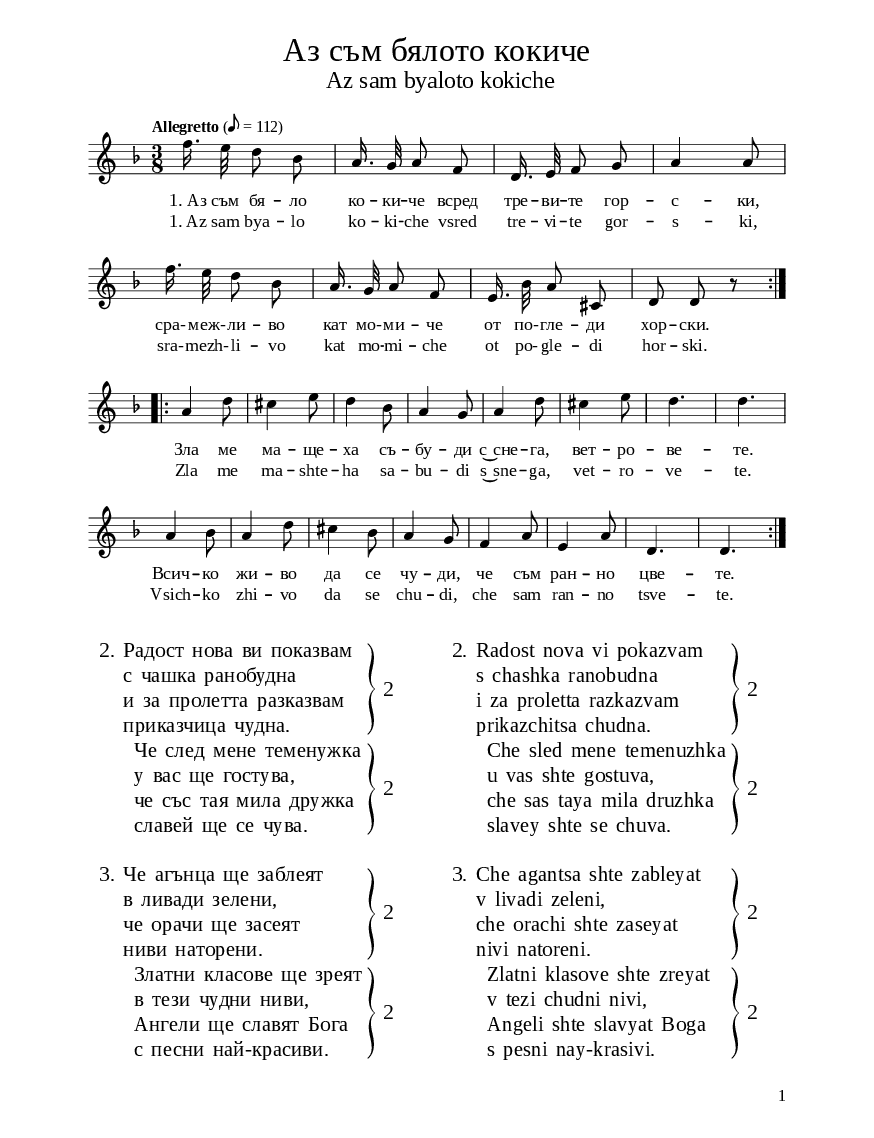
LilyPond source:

  \version "2.24.0"

% include paper part and global functions
\include "include/globals.ily"

"rightBraces047" = \markup {
  \column {
    % repeat braces
    \translate #'(0 . -3.1 )
    \right-brace #44

    \translate #'(0 . -5.2 )
    \right-brace #44

    \translate #'(0 . -7.6 )
    \right-brace #44

    \translate #'(0 . -5.2 )
    \right-brace #44

  }
  \column {
    % repeat numbers
    \translate #'(0 . -3.7 )
    2

    \translate #'(0 . -9.3 )
    2

    \translate #'(0 . -11.9 )
    2

    \translate #'(0 . -9.7 )
    2
  }
}

\bookpart {
  \label #'ref047
  \tocItem \markup "Аз съм бялото кокиче –  Аz sam byaloto kokiche"
  \include "include/bookpart-paper.ily"
  \score {
    \include "include/score-layout.ily"


    \new Voice \absolute  {
      \clef treble
      \key d \minor
      \time 3/8
      \tempoFunc "Allegretto" 8 "112"
      \autoBeamOff

      f''16. e''32 d''8 bes' | a'16. g'32 a'8 f' | d'16. e'32 f'8 g' | a'4 a'8 \break |
      f''16. e''32 d''8 bes' | a'16. g'32 a'8 f' | e'16. bes'32 a'8 cis' | d'8 d' r | \bar ":|." \break
      \repeat volta 2 {
        \bar ":|.|:"
        a'4 d''8 | cis''4 e''8 | d''4 bes'8 | a'4 g'8 | a'4 d''8 | cis''4 e''8 | d''4. |  d''4. \break | % 17
        a'4 bes'8 | a'4 d''8 | cis''4 bes'8 |  a'4 g'8 | f'4 a'8 | e'4 a'8 |  d'4. | d'4.
      } \break |
    }

    \addlyrics {
      "1. Аз" съм бя -- ло ко -- ки -- че
      всред тре -- ви -- те гор -- с -- ки,
      "сра-" -- "меж-" -- ли -- во кат "мо-" -- ми -- че
      от "по-" -- гле -- ди хор -- ски. Зла ме ма -- ще -- ха съ -- бу -- ди
      с~сне -- га, вет -- ро -- ве -- те.
      Всич -- ко жи -- во да се чу -- ди,
      че съм ран -- но цве -- те.}
      \addlyrics {
        "1. Az" sam bya -- lo ko -- ki -- che
        vsred tre -- vi -- te gor -- s -- ki,
        "sra-" -- "mezh-" -- li -- vo kat mo -- mi -- che
        ot "po-" -- gle -- di hor -- ski. Zla me ma -- shte -- ha sa -- bu -- di
        s~sne -- ga, vet -- ro -- ve -- te.
        Vsich -- ko zhi -- vo da se chu -- di,
        che sam ran -- no tsve -- te.}
        \header {
          title = \titleFunc "Аз съм бялото кокиче" " Аz sam byaloto kokiche"
        }

        \midi{}

      } % score

      \markup \fontsize #bgCoupletFontSize {
        \hspace #1
        \override #`(baseline-skip . ,bgCoupletBaselineSkip)
        \column {
          \line {    2. Радост нова ви показвам }
          \line {   "   " с чашка ранобудна }
          \line {   "   " и за пролетта разказвам }
          \line {   "   " приказчица чудна. }

          \line {  "     " Че след мене теменужка  }
          \line {   "     " у вас ще гостува, }
          \line {   "     " че със тая мила дружка }
          \line {   "     " славей ще се чува. }

          \line { " " }
          \line { 3. Че агънца ще заблеят  }
          \line {   "   " в ливади зелени, }
          \line {   "   " че орачи ще засеят }
          \line {   "   " ниви наторени. }

          \line { "     " Златни класове ще зреят  }
          \line {   "     " в тези чудни ниви, }
          \line {   "     " Ангели ще славят Бога }
          \line {   "     " с песни най-красиви. }
        }  \"rightBraces047"

        \hspace #5
        \override #`(baseline-skip . ,bgCoupletBaselineSkip)
        \column {
          \line {    2. Radost nova vi pokazvam }
          \line {   "   " s chashka ranobudna }
          \line {   "   " i za proletta razkazvam }
          \line {   "   " prikazchitsa chudna. }

          \line {  "     " Che sled mene temenuzhka  }
          \line {   "     " u vas shte gostuva, }
          \line {   "     " che sas taya mila druzhka }
          \line {   "     " slavey shte se chuva. }

          \line { " " }
          \line { 3. Che agantsa shte zableyat  }
          \line {   "   " v livadi zeleni, }
          \line {   "   " che orachi shte zaseyat }
          \line {   "   " nivi natoreni. }

          \line { "     " Zlatni klasove shte zreyat  }
          \line {   "     " v tezi chudni nivi, }
          \line {   "     " Angeli shte slavyat Boga }
          \line {   "     " s pesni nay-krasivi. }
        }  \"rightBraces047" %column
      }  % markup

      \pageBreak

      % include foreign translation(s) of the song
      \version "2.22.0"

\markup \fill-line { \fontsize #6 "Ich bin das weiße Schneeglöckchen" }
\markup \null
\markup \null
\markup \fontsize #+2.5 {
  \hspace #14
  \override #'(baseline-skip . 2)
  \column {
    \line { "   " }

    \line {1. Ich bin das weiße Schneeglöckchen}

    \line { "   "inmitten der Gräsern des Waldes,}

    \line { "   "schüchtern wie ein junges Mädchen }

    \line { "   "unter den Blicken der Menschen. }

    \line { "     "Die böse Stiefmutter hat mich geweckt, }

    \line { "     "mit dem Schnee und mit dem Wind. }

    \line { "     "Alles Lebendige wundert sich, }

    \line { "     "dass ich eine Frühblüher bin.}

    \line { "   " }

    \line { 2. Ich zeige euch eine neue Freude}

    \line { "   "mit einem früh erwachten Glöckchen,}

    \line { "   "und erzähle über den Frühling}

    \line { "   "ein wunderbares Märchen,}

    \line { "     "Dass nach mir das Veilchen}

    \line { "     "bei euch Gast sein wird, }

    \line { "     "und dass man mit dieser lieben Freundin}

    \line { "     "die Nachtigall hören wird.}
    \line { "   " }

    \line { 3. Dass Lämmer blöken werden}

    \line { "   "auf grünen Weiden, }

    \line { "   "die Bauer werden }

    \line { "   "die gedüngten Feldern säen.}

    \line { "     "Goldene Ähren werden reifen,}

    \line { "     "auf diesen wunderbaren Feldern.}

    \line { "     "Die Engel werden Gott loben }

    \line { "     "mit den allerschönsten Liedern.}
  }
}


    } % bookpart
